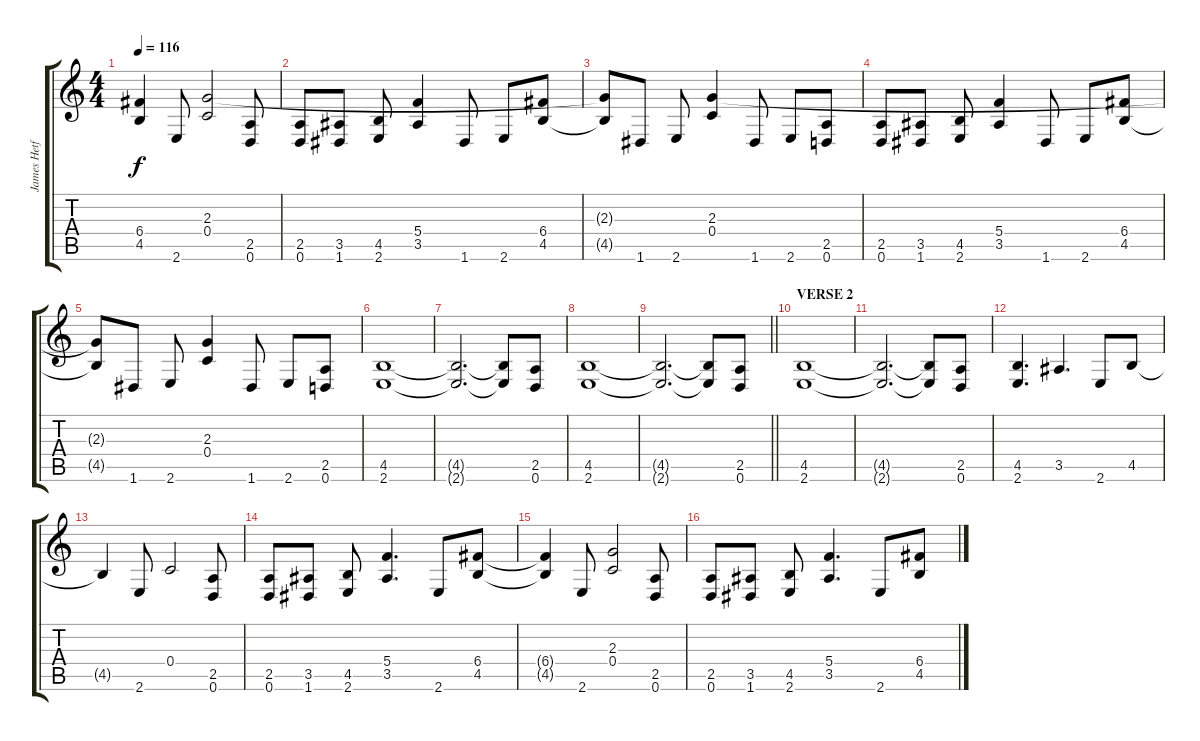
\track ("James Hetfeild (Rhythm)" "James Hetf") {instrument overdrivenguitar}
\staff {score tabs}
\tuning (D4 A3 F3 C3 G2 D2) {hide}
\ts (4 4)
\tempo 116
\clef g2
\ks c
(6.4{t} 4.5{t}).4{dy f} 2.6.8 (2.3 0.4).2 (2.5 0.6).8 |
(2.5 0.6).8 (3.5 1.6).8 (4.5 2.6).8 (5.4 3.5).4 1.6.8 2.6.8 (6.4 4.5).8 |
(2.3{t} 4.5{t}).8 1.6.8 2.6.8 (2.3 0.4).4 1.6.8 2.6.8 (2.5 0.6).8 |
(2.5 0.6).8 (3.5 1.6).8 (4.5 2.6).8 (5.4 3.5).4 1.6.8 2.6.8 (6.4 4.5).8 |
(2.3{t} 4.5{t}).8 1.6.8 2.6.8 (2.3 0.4).4 1.6.8 2.6.8 (2.5 0.6).8 |
(4.5 2.6).1 |
(4.5{t} 2.6{t}).2{d} (4.5{t} 2.6{t}).8 (2.5 0.6).8 |
(4.5 2.6).1 |
\barLineRight lightlight
(4.5{t} 2.6{t}).2{d} (4.5{t} 2.6{t}).8 (2.5 0.6).8{instrument acousticguitarsteel} |
\section ("" "VERSE 2")
(4.5 2.6).1 |
(4.5{t} 2.6{t}).2{d} (4.5{t} 2.6{t}).8 (2.5 0.6).8 |
(4.5 2.6).4{d} 3.5.4{d} 2.6.8 4.5.8 |
4.5{t}.4 2.6.8 0.4.2 (2.5 0.6).8{volume 13 instrument overdrivenguitar} |
(2.5 0.6).8 (3.5 1.6).8 (4.5 2.6).8 (5.4 3.5).4{d} 2.6.8 (6.4 4.5).8 |
(6.4{t} 4.5{t}).4 2.6.8 (2.3 0.4).2 (2.5 0.6).8 |
(2.5 0.6).8 (3.5 1.6).8 (4.5 2.6).8 (5.4 3.5).4{d} 2.6.8 (6.4 4.5).8
